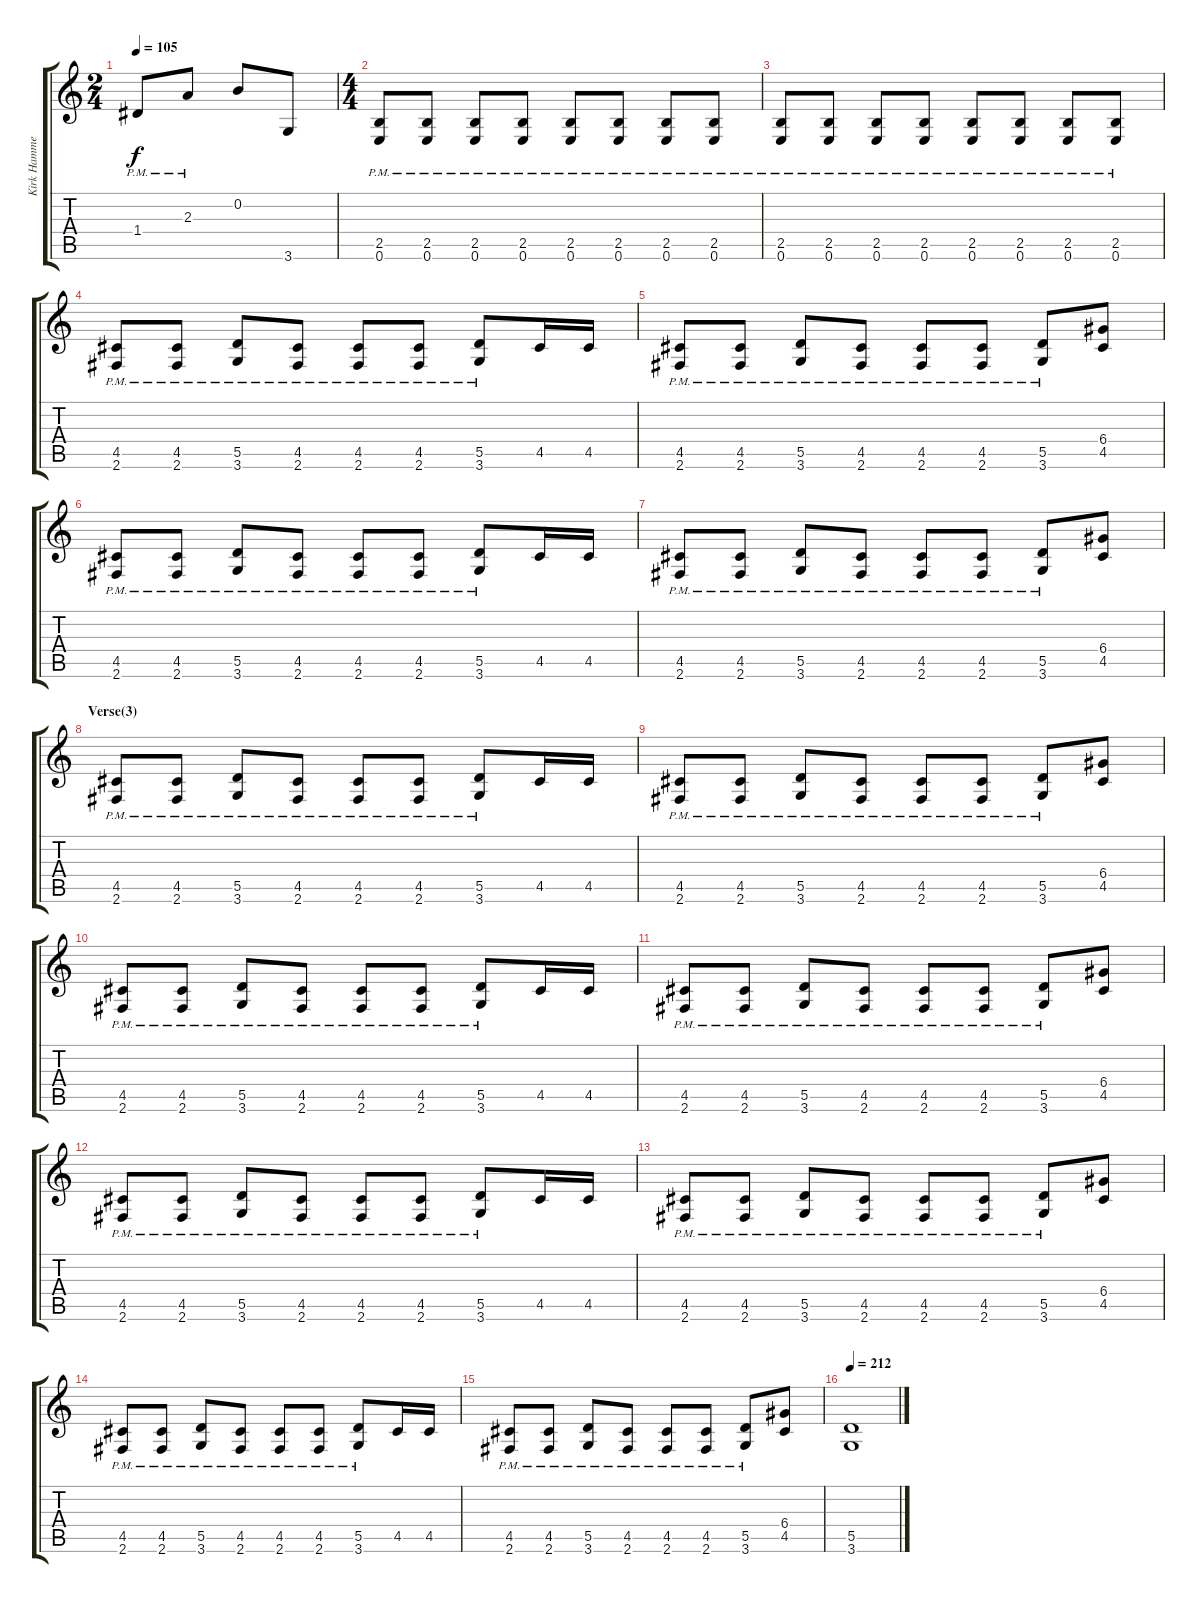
\track ("Kirk Hammet (Lead Guitar)" "Kirk Hamme") {instrument overdrivenguitar}
\staff {score tabs}
\tuning (E4 B3 G3 D3 A2 E2) {hide}
\ts (2 4)
\tempo 105
\clef g2
\ks c
1.4{pm}.8{dy f} 2.3{pm}.8 0.2.8 3.6.8 |
\ts (4 4)
\section ("" "")
(2.5{pm} 0.6).8 (2.5{pm} 0.6).8 (2.5{pm} 0.6).8 (2.5{pm} 0.6).8 (2.5{pm} 0.6).8 (2.5{pm} 0.6).8 (2.5{pm} 0.6).8 (2.5{pm} 0.6).8 |
(2.5{pm} 0.6).8 (2.5{pm} 0.6).8 (2.5{pm} 0.6).8 (2.5{pm} 0.6).8 (2.5{pm} 0.6).8 (2.5{pm} 0.6).8 (2.5{pm} 0.6).8 (2.5{pm} 0.6).8 |
(4.5{pm} 2.6).8 (4.5{pm} 2.6).8 (5.5{pm} 3.6).8 (4.5{pm} 2.6).8 (4.5{pm} 2.6).8 (4.5{pm} 2.6).8 (5.5{pm} 3.6).8 4.5.16 4.5.16 |
(4.5{pm} 2.6).8 (4.5{pm} 2.6).8 (5.5{pm} 3.6).8 (4.5{pm} 2.6).8 (4.5{pm} 2.6).8 (4.5{pm} 2.6).8 (5.5{pm} 3.6).8 (6.4 4.5).8 |
(4.5{pm} 2.6).8 (4.5{pm} 2.6).8 (5.5{pm} 3.6).8 (4.5{pm} 2.6).8 (4.5{pm} 2.6).8 (4.5{pm} 2.6).8 (5.5{pm} 3.6).8 4.5.16 4.5.16 |
(4.5{pm} 2.6).8 (4.5{pm} 2.6).8 (5.5{pm} 3.6).8 (4.5{pm} 2.6).8 (4.5{pm} 2.6).8 (4.5{pm} 2.6).8 (5.5{pm} 3.6).8 (6.4 4.5).8 |
\section ("" "Verse(3)")
(4.5{pm} 2.6).8 (4.5{pm} 2.6).8 (5.5{pm} 3.6).8 (4.5{pm} 2.6).8 (4.5{pm} 2.6).8 (4.5{pm} 2.6).8 (5.5{pm} 3.6).8 4.5.16 4.5.16 |
(4.5{pm} 2.6).8 (4.5{pm} 2.6).8 (5.5{pm} 3.6).8 (4.5{pm} 2.6).8 (4.5{pm} 2.6).8 (4.5{pm} 2.6).8 (5.5{pm} 3.6).8 (6.4 4.5).8 |
(4.5{pm} 2.6).8 (4.5{pm} 2.6).8 (5.5{pm} 3.6).8 (4.5{pm} 2.6).8 (4.5{pm} 2.6).8 (4.5{pm} 2.6).8 (5.5{pm} 3.6).8 4.5.16 4.5.16 |
(4.5{pm} 2.6).8 (4.5{pm} 2.6).8 (5.5{pm} 3.6).8 (4.5{pm} 2.6).8 (4.5{pm} 2.6).8 (4.5{pm} 2.6).8 (5.5{pm} 3.6).8 (6.4 4.5).8 |
(4.5{pm} 2.6).8 (4.5{pm} 2.6).8 (5.5{pm} 3.6).8 (4.5{pm} 2.6).8 (4.5{pm} 2.6).8 (4.5{pm} 2.6).8 (5.5{pm} 3.6).8 4.5.16 4.5.16 |
(4.5{pm} 2.6).8 (4.5{pm} 2.6).8 (5.5{pm} 3.6).8 (4.5{pm} 2.6).8 (4.5{pm} 2.6).8 (4.5{pm} 2.6).8 (5.5{pm} 3.6).8 (6.4 4.5).8 |
(4.5{pm} 2.6).8 (4.5{pm} 2.6).8 (5.5{pm} 3.6).8 (4.5{pm} 2.6).8 (4.5{pm} 2.6).8 (4.5{pm} 2.6).8 (5.5{pm} 3.6).8 4.5.16 4.5.16 |
(4.5{pm} 2.6).8 (4.5{pm} 2.6).8 (5.5{pm} 3.6).8 (4.5{pm} 2.6).8 (4.5{pm} 2.6).8 (4.5{pm} 2.6).8 (5.5{pm} 3.6).8 (6.4 4.5).8 |
\tempo 212
(5.5 3.6).1
